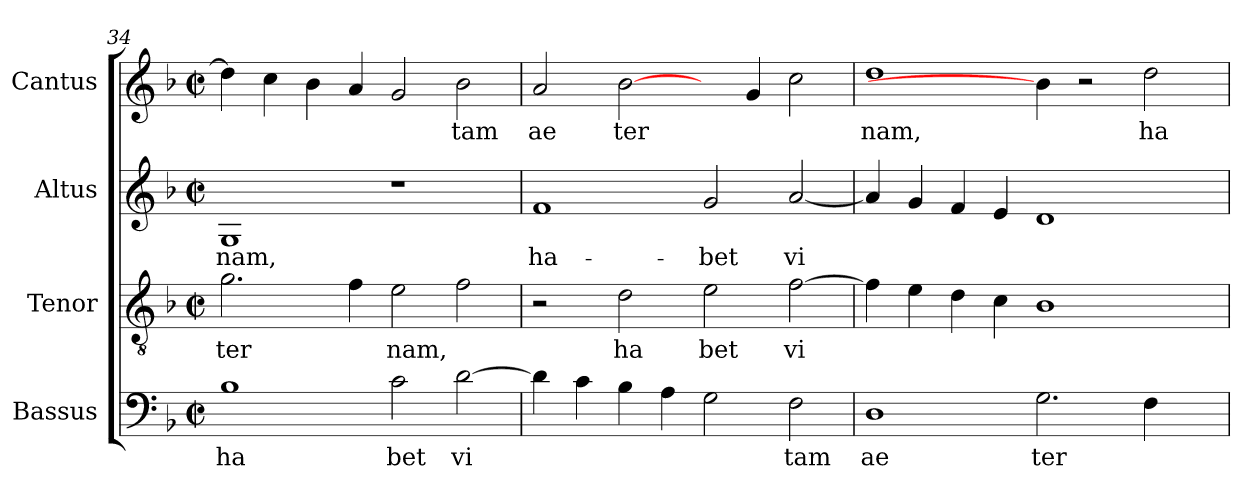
**kern	**text	**kern	**text	**kern	**text	**kern	**text
*part4	*part4	*part3	*part3	*part2	*part2	*part1	*part1
*staff4	*staff4	*staff3	*staff3	*staff2	*staff2	*staff1	*staff1
*I"Bassus	*	*I"Tenor	*	*I"Altus	*	*I"Cantus	*
*clefF4	*	*clefGv2	*	*clefG2	*	*clefG2	*
*k[b-]	*	*k[b-]	*	*k[b-]	*	*k[b-]	*
*F:	*	*F:	*	*F:	*	*F:	*
*M2/2	*	*M2/2	*	*M2/2	*	*M2/2	*
*met(c|)	*	*met(c|)	*	*met(c|)	*	*met(c|)	*
=34	=34	=34	=34	=34	=34	=34	=34
!	!LO:LY:b:cj	!	!LO:LY:b:cj	!	!LO:LY:b:cj	!	!LO:LY:b:cj
1B-	ha	2.g\	ter	1G	-nam,	4dd\]	.
!	!	!	!	!	!	!	!LO:LY:b:cj
.	.	.	.	.	.	4cc\	.
!	!	!	!	!	!	!	!LO:LY:b:cj
.	.	.	.	.	.	4b-\	.
!	!	!	!LO:LY:b:cj	!	!	!	!LO:LY:b:cj
.	.	4f\	.	.	.	4a/	.
!	!LO:LY:b:cj	!	!LO:LY:b:cj	!	!	!	!LO:LY:b:cj
2c\	bet	2e\	nam,	1r	.	2g/	.
!	!LO:LY:b:cj	!	!LO:LY:b:cj	!	!	!	!LO:LY:b:cj
[>2d\	vi	2f\	.	.	.	2b-\	tam
=35	=35	=35	=35	=35	=35	=35	=35
!	!LO:LY:b:cj	!	!	!	!LO:LY:b:cj	!	!LO:LY:b:cj
4d\]	.	2r	.	1f	ha-	2a/	ae
!	!LO:LY:b:cj	!	!	!	!	!	!
4c\	.	.	.	.	.	.	.
!	!LO:LY:b:cj	!	!LO:LY:b:cj	!	!	!	!LO:LY:b:cj
4B-\	.	2d\	ha	.	.	[2b-\	ter
!	!LO:LY:b:cj	!	!	!	!	!	!
4A\	.	.	.	.	.	.	.
!	!LO:LY:b:cj	!	!LO:LY:b:cj	!	!LO:LY:b:cj	!	!
2G\	.	2e\	bet	2g/	-bet	4ryy	.
!	!	!	!	!	!	!	!LO:LY:b:cj
.	.	.	.	.	.	4g/	.
!	!LO:LY:b:cj	!	!LO:LY:b:cj	!	!LO:LY:b:cj	!	!LO:LY:b:cj
2F\	tam	[>2f\	vi	[<2a/	vi-	2cc\	.
=36	=36	=36	=36	=36	=36	=36	=36
!	!LO:LY:b:cj	!	!LO:LY:b:cj	!	!LO:LY:b:cj	!	!LO:LY:b:cj
1D	ae	4f\]	.	4a/]	--	1dd	nam,
!	!	!	!LO:LY:b:cj	!	!LO:LY:b:cj	!	!
.	.	4e\	.	4g/	--	.	.
!	!	!	!LO:LY:b:cj	!	!LO:LY:b:cj	!	!
.	.	4d\	.	4f/	--	.	.
!	!	!	!LO:LY:b:cj	!	!LO:LY:b:cj	!	!
.	.	4c\	.	4e/	--	.	.
!	!LO:LY:b:cj	!	!LO:LY:b:cj	!	!LO:LY:b:cj	!	!
2.G\	ter	1B-	.	1d	--	4b-\]	.
.	.	.	.	.	.	2r	.
!	!LO:LY:b:cj	!	!	!	!	!	!LO:LY:b:cj
4F\	.	.	.	.	.	2dd\	ha
4ryy	.	4ryy	.	4ryy	.	.	.
=	=	=	=	=	=	=	=
*-	*-	*-	*-	*-	*-	*-	*-
